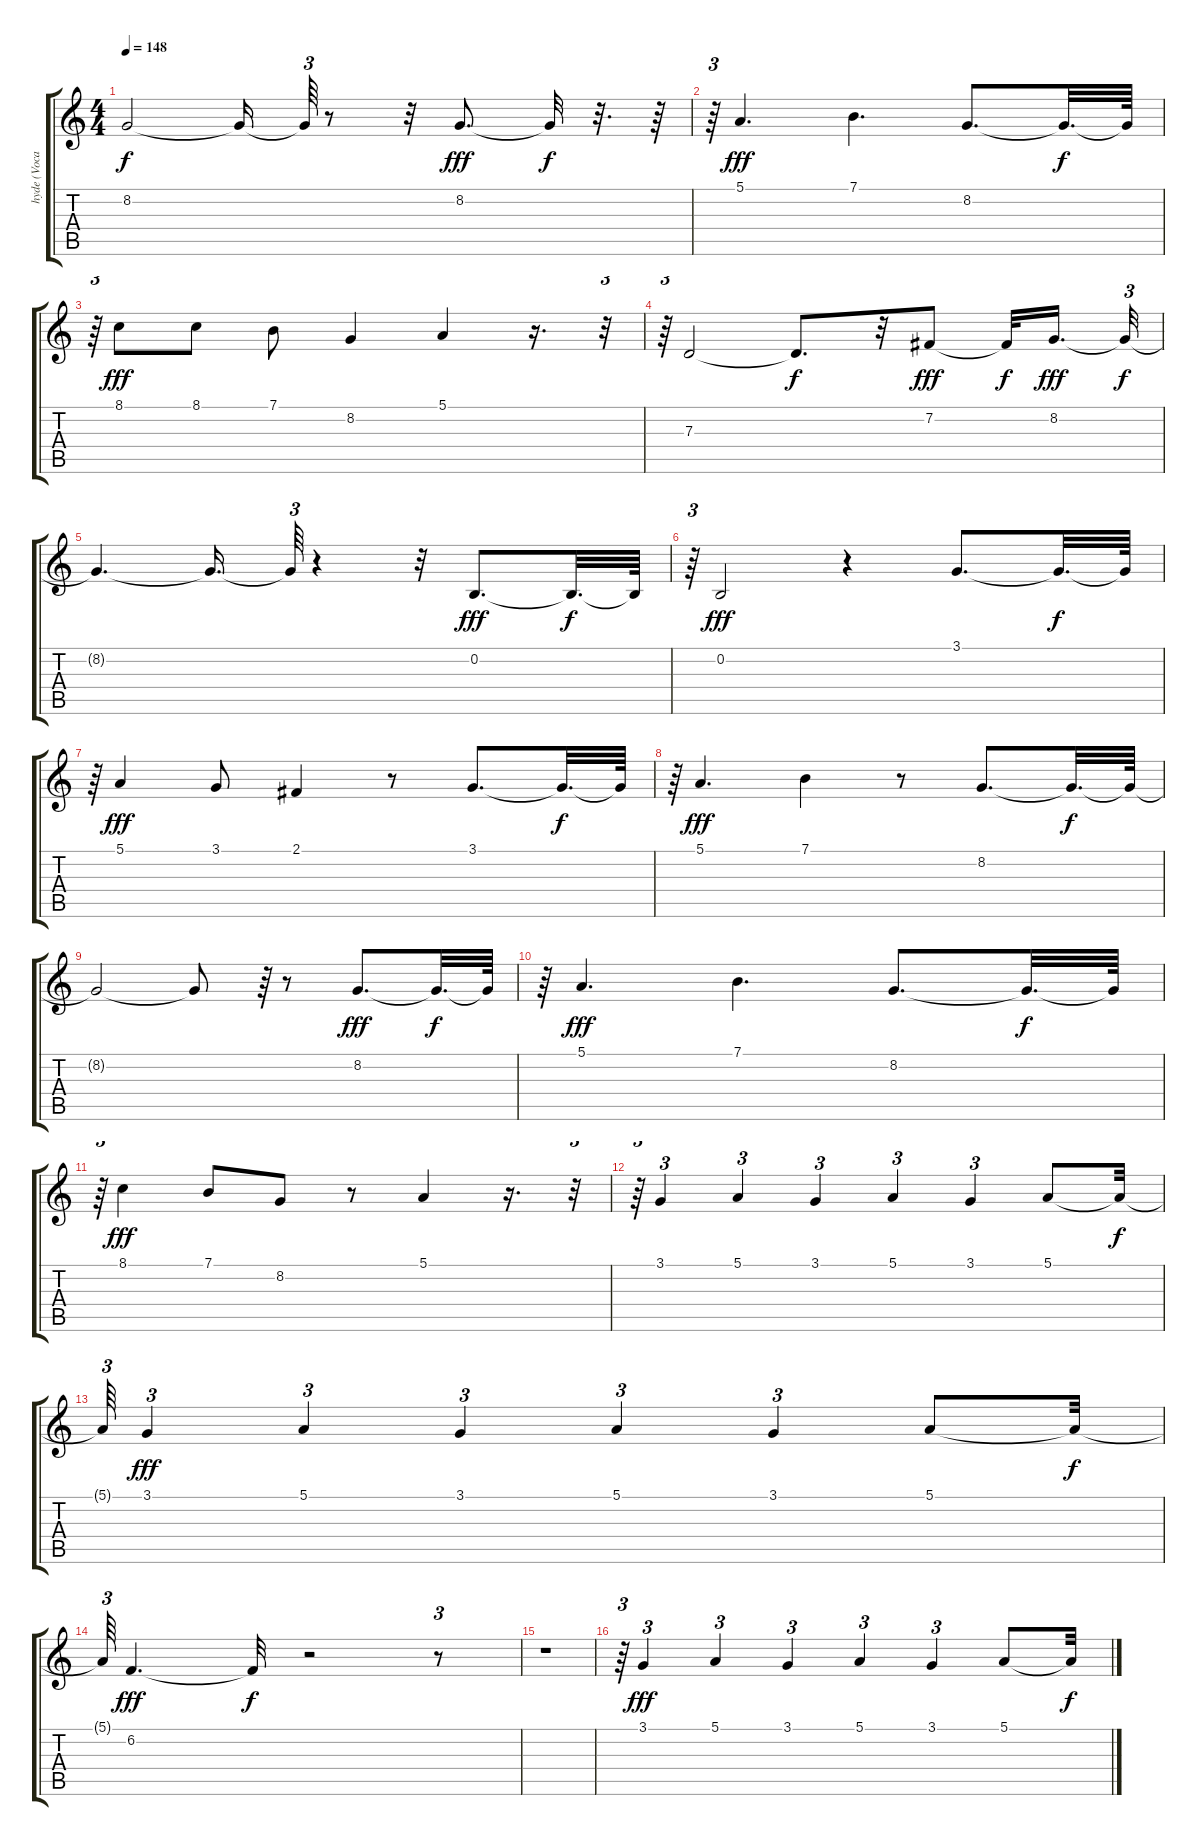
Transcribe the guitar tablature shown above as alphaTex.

\track ("hyde (Vocals)" "hyde (Voca") {instrument trombone}
\staff {score tabs}
\tuning (E4 B3 G3 D3 A2 E2) {hide}
\ts (4 4)
\tempo 148
\clef g2
\ks c
8.2{t}.2{dy f} 8.2{t}.16 8.2{t}.64{tu (3 2)} r.8 r.32 8.2.8{d dy fff} 8.2{t}.32{dy f} r.32{d} r.64 |
r.64{tu (3 2)} 5.1.4{d dy fff} 7.1.4{d} 8.2.8{d} 8.2{t}.32{d dy f} 8.2{t}.64 |
r.64{tu (3 2)} 8.1.8{dy fff} 8.1.8 7.1.8 8.2.4 5.1.4 r.16{d} r.32{tu (3 2)} |
r.64{tu (3 2)} 7.3.2 7.3{t}.8{d dy f} r.32 7.2.8{dy fff} 7.2{t}.32{dy f} 8.2.16{d dy fff beam splitsecondary} 8.2{t}.32{tu (3 2) dy f} |
8.2{t}.4{d} 8.2{t}.16{d} 8.2{t}.64{tu (3 2)} r.4 r.32 0.2.8{d dy fff} 0.2{t}.32{d dy f} 0.2{t}.64 |
r.64{tu (3 2)} 0.2.2{dy fff} r.4 3.1.8{d} 3.1{t}.32{d dy f} 3.1{t}.64 |
r.64{tu (3 2)} 5.1.4{dy fff} 3.1.8 2.1.4 r.8 3.1.8{d} 3.1{t}.32{d dy f} 3.1{t}.64 |
r.64{tu (3 2)} 5.1.4{d dy fff} 7.1.4 r.8 8.2.8{d} 8.2{t}.32{d dy f} 8.2{t}.64 |
8.2{t}.2 8.2{t}.8 r.64{tu (3 2)} r.8 8.2.8{d dy fff} 8.2{t}.32{d dy f} 8.2{t}.64 |
r.64{tu (3 2)} 5.1.4{d dy fff} 7.1.4{d} 8.2.8{d} 8.2{t}.32{d dy f} 8.2{t}.64 |
r.64{tu (3 2)} 8.1.4{dy fff} 7.1.8 8.2.8 r.8 5.1.4 r.16{d} r.32{tu (3 2)} |
r.64{tu (3 2)} 3.1.4{tu (3 2)} 5.1.4{tu (3 2)} 3.1.4{tu (3 2)} 5.1.4{tu (3 2)} 3.1.4{tu (3 2)} 5.1.8 5.1{t}.32{dy f} |
5.1{t}.64{tu (3 2)} 3.1.4{tu (3 2) dy fff} 5.1.4{tu (3 2)} 3.1.4{tu (3 2)} 5.1.4{tu (3 2)} 3.1.4{tu (3 2)} 5.1.8 5.1{t}.32{dy f} |
5.1{t}.64{tu (3 2)} 6.2.4{d dy fff} 6.2{t}.32{dy f} r.2 r.8{tu (3 2)} |
r.1 |
r.64{tu (3 2)} 3.1.4{tu (3 2) dy fff} 5.1.4{tu (3 2)} 3.1.4{tu (3 2)} 5.1.4{tu (3 2)} 3.1.4{tu (3 2)} 5.1.8 5.1{t}.32{dy f}
